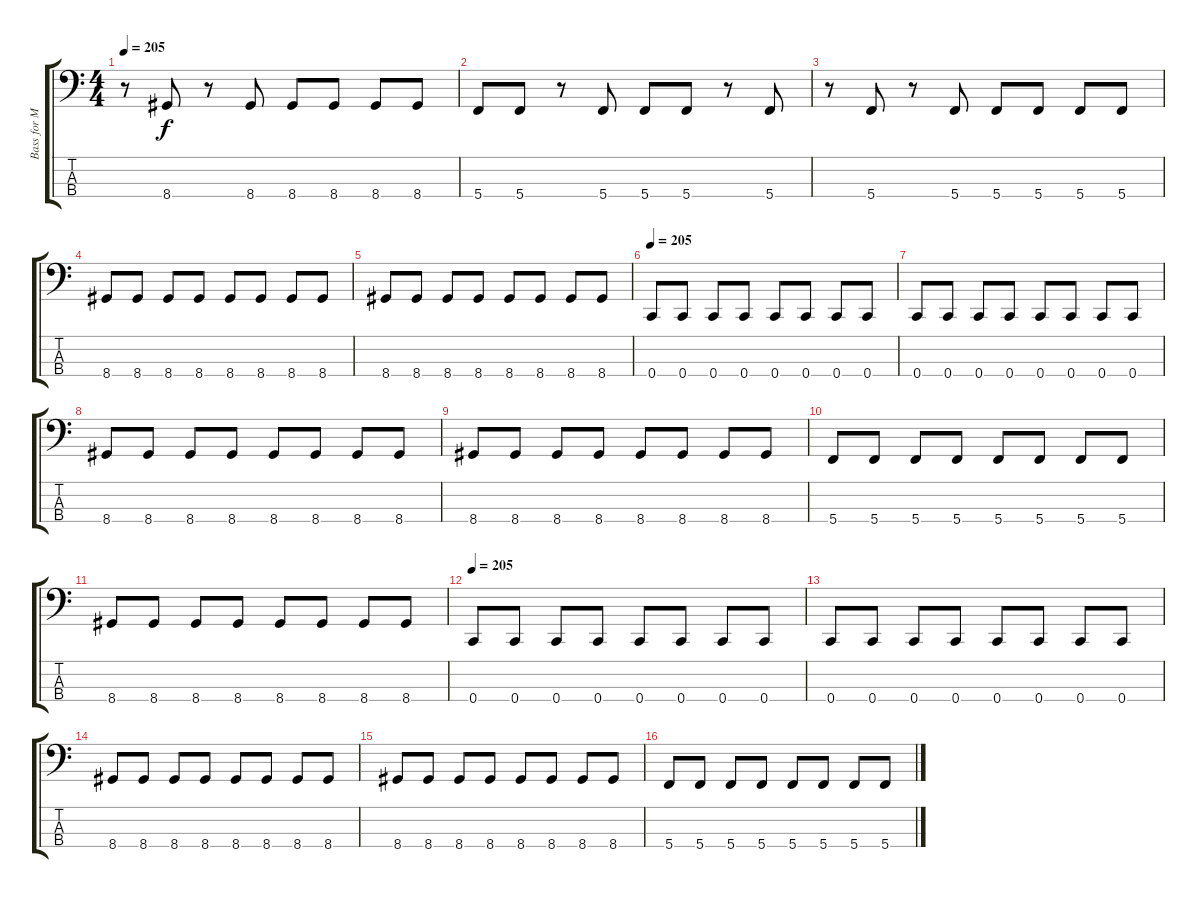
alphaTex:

\track ("Bass for Me" "Bass for M") {instrument acousticguitarsteel}
\staff {score tabs}
\tuning (F2 C2 G1 C1) {hide}
\ts (4 4)
\tempo 205
\clef f4
\ks c
r.8{dy f} 8.4.8 r.8 8.4.8 8.4.8 8.4.8 8.4.8 8.4.8 |
5.4.8 5.4.8 r.8 5.4.8 5.4.8 5.4.8 r.8 5.4.8 |
r.8 5.4.8 r.8 5.4.8 5.4.8 5.4.8 5.4.8 5.4.8 |
8.4.8 8.4.8 8.4.8 8.4.8 8.4.8 8.4.8 8.4.8 8.4.8 |
8.4.8 8.4.8 8.4.8 8.4.8 8.4.8 8.4.8 8.4.8 8.4.8 |
\tempo 205
0.4.8 0.4.8 0.4.8 0.4.8 0.4.8 0.4.8 0.4.8 0.4.8 |
0.4.8 0.4.8 0.4.8 0.4.8 0.4.8 0.4.8 0.4.8 0.4.8 |
8.4.8 8.4.8 8.4.8 8.4.8 8.4.8 8.4.8 8.4.8 8.4.8 |
8.4.8 8.4.8 8.4.8 8.4.8 8.4.8 8.4.8 8.4.8 8.4.8 |
5.4.8 5.4.8 5.4.8 5.4.8 5.4.8 5.4.8 5.4.8 5.4.8 |
8.4.8 8.4.8 8.4.8 8.4.8 8.4.8 8.4.8 8.4.8 8.4.8 |
\tempo 205
0.4.8 0.4.8 0.4.8 0.4.8 0.4.8 0.4.8 0.4.8 0.4.8 |
0.4.8 0.4.8 0.4.8 0.4.8 0.4.8 0.4.8 0.4.8 0.4.8 |
8.4.8 8.4.8 8.4.8 8.4.8 8.4.8 8.4.8 8.4.8 8.4.8 |
8.4.8 8.4.8 8.4.8 8.4.8 8.4.8 8.4.8 8.4.8 8.4.8 |
5.4.8 5.4.8 5.4.8 5.4.8 5.4.8 5.4.8 5.4.8 5.4.8
